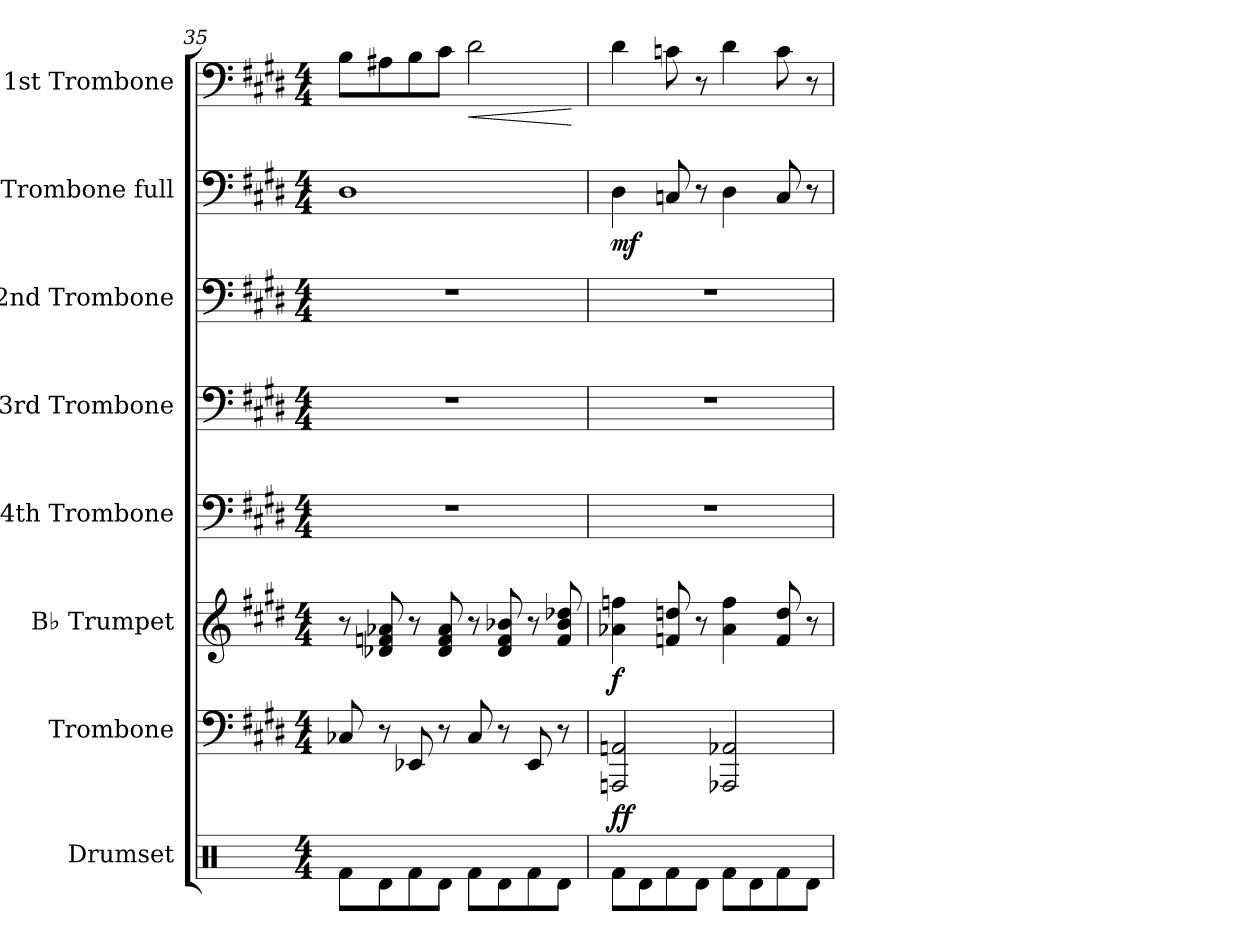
**kern	**kern	**dynam	**kern	**dynam	**kern	**kern	**kern	**kern	**dynam	**kern	**dynam
*part8	*part7	*part7	*part6	*part6	*part5	*part4	*part3	*part2	*part2	*part1	*part1
*staff8	*staff7	*staff7	*staff6	*staff6	*staff5	*staff4	*staff3	*staff2	*staff2	*staff1	*staff1
*I"Drumset	*I"Trombone	*	*I"B♭ Trumpet	*	*I"4th Trombone	*I"3rd Trombone	*I"2nd Trombone	*I"Trombone full	*	*I"1st Trombone	*
*I'Drs.	*I'Trb.	*	*I'B♭ Tpt.	*	*I'Trb.4	*I'Trb.3	*I'Trb.2	*I'Trb. F	*	*I'Trb.1	*
*clefX	*clefF4	*	*clefG2	*	*clefF4	*clefF4	*clefF4	*clefF4	*	*clefF4	*
*	*	*	*ITrd1c2	*	*	*	*	*	*	*	*
*k[]	*k[f#c#g#d#]	*	*k[f#c#]	*	*k[f#c#g#d#]	*k[f#c#g#d#]	*k[f#c#g#d#]	*k[f#c#g#d#]	*	*k[f#c#g#d#]	*
*M4/4	*M4/4	*	*M4/4	*	*M4/4	*M4/4	*M4/4	*M4/4	*	*M4/4	*
=35	=35	=35	=35	=35	=35	=35	=35	=35	=35	=35	=35
8Rf\L	8C-X/	.	8r	.	1r	1r	1r	1D#	.	8B\L	.
8Rd\	8r	.	8c-X/ 8e-X/ 8g-X/	.	.	.	.	.	.	8A#X\	.
8Rf\	8EE-X/	.	8r	.	.	.	.	.	.	8B\	.
8Rd\J	8r	.	8c-/ 8e-/ 8g-/	.	.	.	.	.	.	8c#\J	.
!	!	!	!	!	!	!	!	!	!	!	!LO:HP:b
8Rf\L	8C-/	.	8r	.	.	.	.	.	.	2d#\	<
8Rd\	8r	.	8c-/ 8e-/ 8a-X/	.	.	.	.	.	.	.	.
8Rf\	8EE-/	.	8r	.	.	.	.	.	.	.	.
8Rd\J	8r	.	8e-/ 8a-/ 8cc-X/	.	.	.	.	.	.	.	.
.	.	.	.	.	.	.	.	.	.	.	[
=36	=36	=36	=36	=36	=36	=36	=36	=36	=36	=36	=36
!	!	!LO:DY:b	!	!LO:DY:b	!	!	!	!	!LO:DY:b	!	!
8Rf\L	2AAAn/ 2AAn/	ff	4g-X\ 4ee-X\	f	1r	1r	1r	4D#\	mf	4d#\	.
8Rd\	.	.	.	.	.	.	.	.	.	.	.
8Rf\	.	.	8e-X/ 8ccn/	.	.	.	.	8Cn/	.	8cn\	.
8Rd\J	.	.	8r	.	.	.	.	8r	.	8r	.
8Rf\L	2AAA-X/ 2AA-X/	.	4g-\ 4ee-\	.	.	.	.	4D#\	.	4d#\	.
8Rd\	.	.	.	.	.	.	.	.	.	.	.
8Rf\	.	.	8e-/ 8cc/	.	.	.	.	8C/	.	8c\	.
8Rd\J	.	.	8r	.	.	.	.	8r	.	8r	.
=	=	=	=	=	=	=	=	=	=	=	=
*-	*-	*-	*-	*-	*-	*-	*-	*-	*-	*-	*-
